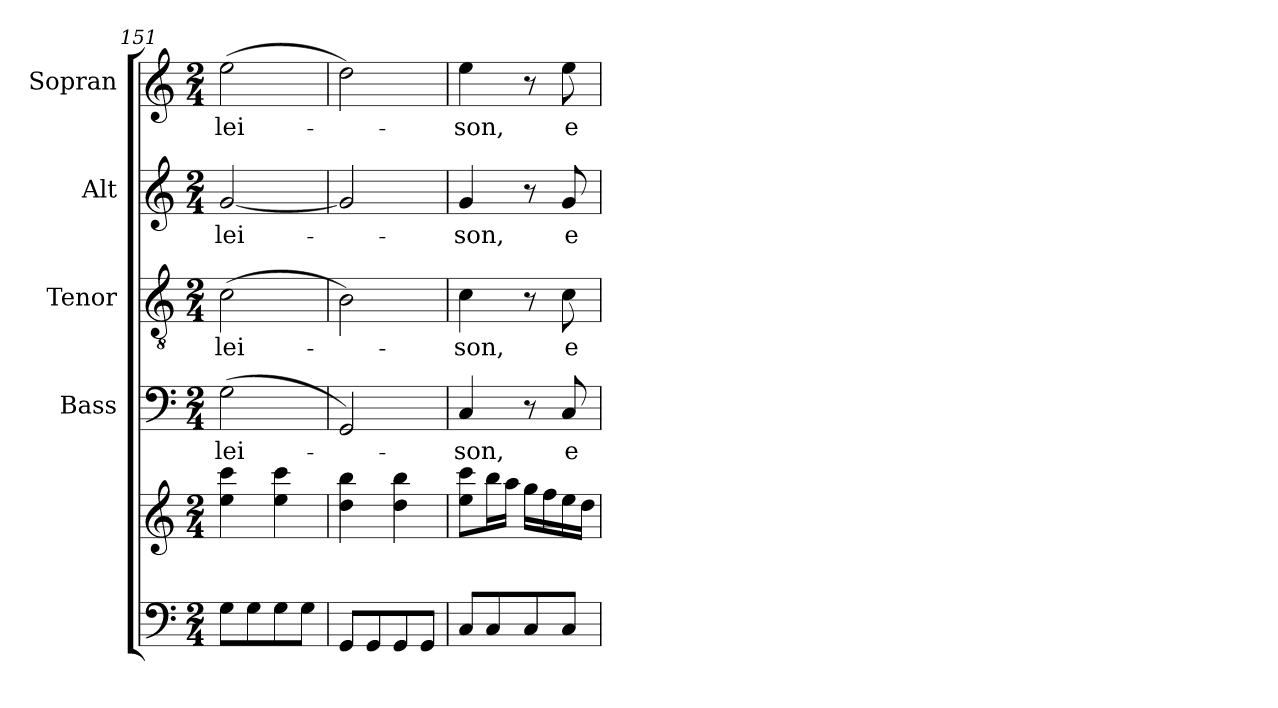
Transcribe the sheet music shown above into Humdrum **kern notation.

**kern	**kern	**kern	**text	**kern	**text	**kern	**text	**kern	**text
*part5	*part5	*part4	*part4	*part3	*part3	*part2	*part2	*part1	*part1
*staff6	*staff5	*staff4	*staff4	*staff3	*staff3	*staff2	*staff2	*staff1	*staff1
*	*	*I"Bass	*	*I"Tenor	*	*I"Alt	*	*I"Sopran	*
*	*	*I'B.	*	*I'T.	*	*I'A.	*	*I'S.	*
!!LO:LB:g=z
*clefF4	*clefG2	*clefF4	*	*clefGv2	*	*clefG2	*	*clefG2	*
*k[]	*k[]	*k[]	*	*k[]	*	*k[]	*	*k[]	*
*C:	*C:	*C:	*	*C:	*	*C:	*	*C:	*
*M2/4	*M2/4	*M2/4	*	*M2/4	*	*M2/4	*	*M2/4	*
=151	=151	=151	=151	=151	=151	=151	=151	=151	=151
!	!	!	!LO:LY:b	!	!LO:LY:b	!	!LO:LY:b	!	!LO:LY:b
8G\L	4ee\ 4ccc\	(>2G\	-lei-	(>2c\	-lei-	[2g/	-lei-	(>2ee\	-lei-
8G\	.	.	.	.	.	.	.	.	.
8G\	4ee\ 4ccc\	.	.	.	.	.	.	.	.
8G\J	.	.	.	.	.	.	.	.	.
=152	=152	=152	=152	=152	=152	=152	=152	=152	=152
8GG/L	4dd\ 4bb\	2GG/)	.	2B\)	.	2g/]	.	2dd\)	.
8GG/	.	.	.	.	.	.	.	.	.
8GG/	4dd\ 4bb\	.	.	.	.	.	.	.	.
8GG/J	.	.	.	.	.	.	.	.	.
=153	=153	=153	=153	=153	=153	=153	=153	=153	=153
!	!	!	!LO:LY:b	!	!LO:LY:b	!	!LO:LY:b	!	!LO:LY:b
8C/L	8ee\ 8ccc\L	4C/	-son,	4c\	-son,	4g/	-son,	4ee\	-son,
8C/	16bb\L	.	.	.	.	.	.	.	.
.	16aa\JJ	.	.	.	.	.	.	.	.
8C/	16gg\LL	8r	.	8r	.	8r	.	8r	.
.	16ff\	.	.	.	.	.	.	.	.
!	!	!	!LO:LY:b	!	!LO:LY:b	!	!LO:LY:b	!	!LO:LY:b
8C/J	16ee\	8C/	e-	8c\	e-	8g/	e-	8ee\	e-
.	16dd\JJ	.	.	.	.	.	.	.	.
=	=	=	=	=	=	=	=	=	=
*-	*-	*-	*-	*-	*-	*-	*-	*-	*-
